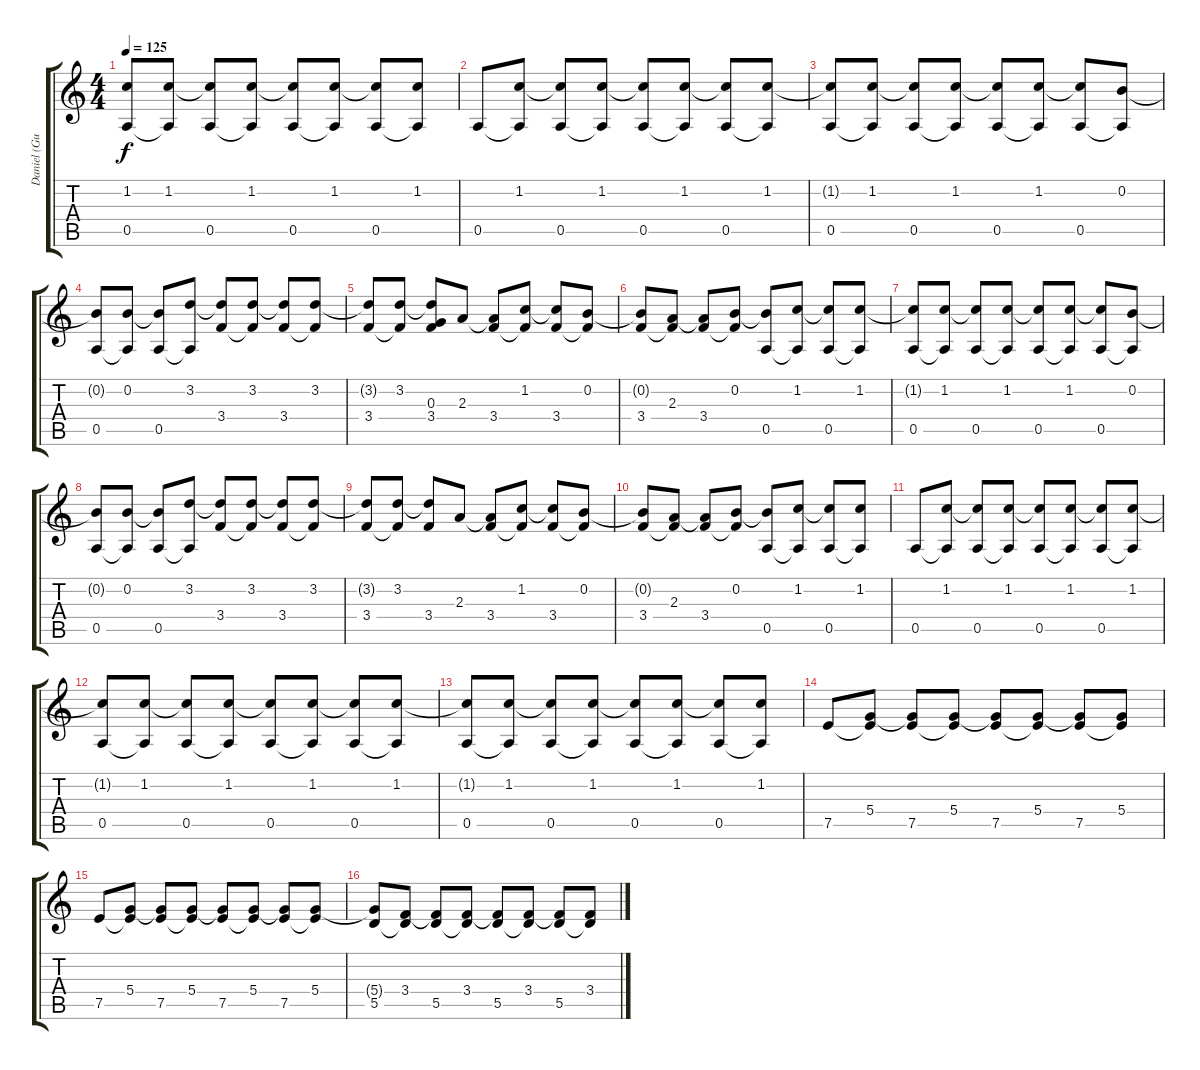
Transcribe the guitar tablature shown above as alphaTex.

\track ("Daniel (Guitar 2)" "Daniel (Gu") {instrument electricguitarclean}
\staff {score tabs}
\tuning (E4 B3 G3 D3 A2 E2) {hide}
\ts (4 4)
\tempo 125
\clef g2
\ks c
(1.2{t} 0.5).8{dy f} (1.2 0.5{t}).8 (1.2{t} 0.5).8 (1.2 0.5{t}).8 (1.2{t} 0.5).8 (1.2 0.5{t}).8 (1.2{t} 0.5).8 (1.2 0.5{t}).8 |
0.5.8 (1.2 0.5{t}).8 (1.2{t} 0.5).8 (1.2 0.5{t}).8 (1.2{t} 0.5).8 (1.2 0.5{t}).8 (1.2{t} 0.5).8 (1.2 0.5{t}).8 |
(1.2{t} 0.5).8 (1.2 0.5{t}).8 (1.2{t} 0.5).8 (1.2 0.5{t}).8 (1.2{t} 0.5).8 (1.2 0.5{t}).8 (1.2{t} 0.5).8 (0.2 0.5{t}).8 |
(0.2{t} 0.5).8 (0.2 0.5{t}).8 (0.2{t} 0.5).8 (3.2 0.5{t}).8 (3.2{t} 3.4).8 (3.2 3.4{t}).8 (3.2{t} 3.4).8 (3.2 3.4{t}).8 |
(3.2{t} 3.4).8 (3.2 3.4{t}).8 (3.2{t} 0.3 3.4).8 2.3.8 (2.3{t} 3.4).8 (1.2 3.4{t}).8 (1.2{t} 3.4).8 (0.2 3.4{t}).8 |
(0.2{t} 3.4).8 (2.3 3.4{t}).8 (2.3{t} 3.4).8 (0.2 3.4{t}).8 (0.2{t} 0.5).8 (1.2 0.5{t}).8 (1.2{t} 0.5).8 (1.2 0.5{t}).8 |
(1.2{t} 0.5).8 (1.2 0.5{t}).8 (1.2{t} 0.5).8 (1.2 0.5{t}).8 (1.2{t} 0.5).8 (1.2 0.5{t}).8 (1.2{t} 0.5).8 (0.2 0.5{t}).8 |
(0.2{t} 0.5).8 (0.2 0.5{t}).8 (0.2{t} 0.5).8 (3.2 0.5{t}).8 (3.2{t} 3.4).8 (3.2 3.4{t}).8 (3.2{t} 3.4).8 (3.2 3.4{t}).8 |
(3.2{t} 3.4).8 (3.2 3.4{t}).8 (3.2{t} 3.4).8 2.3.8 (2.3{t} 3.4).8 (1.2 3.4{t}).8 (1.2{t} 3.4).8 (0.2 3.4{t}).8 |
(0.2{t} 3.4).8 (2.3 3.4{t}).8 (2.3{t} 3.4).8 (0.2 3.4{t}).8 (0.2{t} 0.5).8 (1.2 0.5{t}).8 (1.2{t} 0.5).8 (1.2 0.5{t}).8 |
0.5.8 (1.2 0.5{t}).8 (1.2{t} 0.5).8 (1.2 0.5{t}).8 (1.2{t} 0.5).8 (1.2 0.5{t}).8 (1.2{t} 0.5).8 (1.2 0.5{t}).8 |
(1.2{t} 0.5).8 (1.2 0.5{t}).8 (1.2{t} 0.5).8 (1.2 0.5{t}).8 (1.2{t} 0.5).8 (1.2 0.5{t}).8 (1.2{t} 0.5).8 (1.2 0.5{t}).8 |
(1.2{t} 0.5).8 (1.2 0.5{t}).8 (1.2{t} 0.5).8 (1.2 0.5{t}).8 (1.2{t} 0.5).8 (1.2 0.5{t}).8 (1.2{t} 0.5).8 (1.2 0.5{t}).8 |
7.5.8 (5.4 7.5{t}).8 (5.4{t} 7.5).8 (5.4 7.5{t}).8 (5.4{t} 7.5).8 (5.4 7.5{t}).8 (5.4{t} 7.5).8 (5.4 7.5{t}).8 |
7.5.8 (5.4 7.5{t}).8 (5.4{t} 7.5).8 (5.4 7.5{t}).8 (5.4{t} 7.5).8 (5.4 7.5{t}).8 (5.4{t} 7.5).8 (5.4 7.5{t}).8 |
(5.4{t} 5.5).8 (3.4 5.5{t}).8 (3.4{t} 5.5).8 (3.4 5.5{t}).8 (3.4{t} 5.5).8 (3.4 5.5{t}).8 (3.4{t} 5.5).8 (3.4 5.5{t}).8
